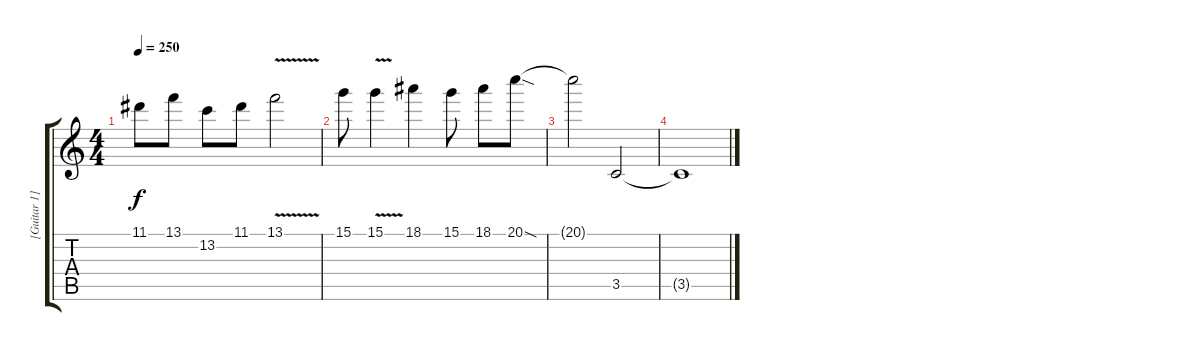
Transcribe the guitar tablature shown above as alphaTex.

\track ("[Guitar 1]" "[Guitar 1]") {instrument distortionguitar}
\staff {score tabs}
\tuning (E4 B3 G3 D3 A2 D2) {hide}
\ts (4 4)
\tempo 250
\clef g2
\ks c
11.1.8{dy f} 13.1.8 13.2.8 11.1.8 13.1{v}.2 |
15.1.8 15.1{v}.4 18.1.4 15.1.8 18.1.8 20.1{sod}.8 |
20.1{t}.2 3.5.2 |
3.5{t}.1
